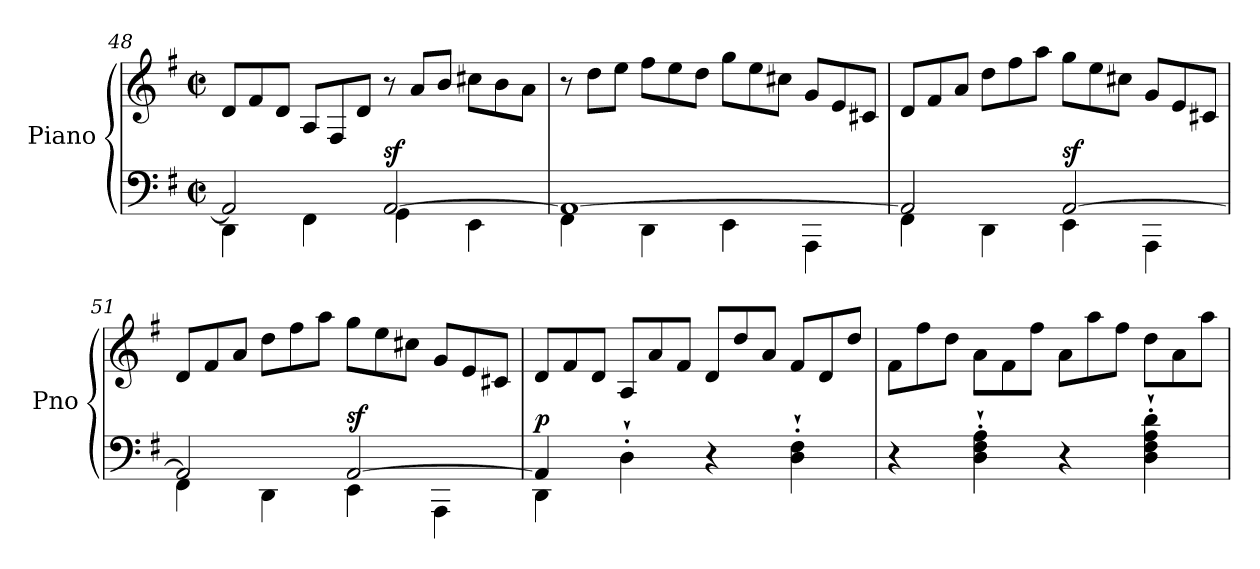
**kern	**kern	**dynam
*part1	*part1	*part1
*staff2	*staff1	*staff1/2
*I"Piano	*	*
*I'Pno	*	*
*clefF4	*clefG2	*
*k[f#]	*k[f#]	*
*G:	*G:	*
*M2/2	*M2/2	*
*met(c|)	*met(c|)	*
=48	=48	=48
*^	*	*
*	*	*Xtuplet	*
2AA/]	4DD\	12d/L	.
.	.	12f#/	.
.	.	12d/J	.
.	4FF#\	12A/L	.
.	.	12F#/	.
.	.	12d/J	.
!	!	!	!LO:DY:a=2
[2AA/	4GG\	12r	sf
.	.	12a/L	.
.	.	12b/J	.
.	4EE\	12cc#X\L	.
.	.	12b\	.
.	.	12a\J	.
!!LO:PB:g=z
=49	=49	=49	=49
1AA_	4FF#\	12r	.
.	.	12dd\L	.
.	.	12ee\J	.
.	4DD\	12ff#\L	.
.	.	12ee\	.
.	.	12dd\J	.
.	4EE\	12gg\L	.
.	.	12ee\	.
.	.	12cc#X\J	.
.	4AAA\	12g/L	.
.	.	12e/	.
.	.	12c#X/J	.
=50	=50	=50	=50
2AA/]	4FF#\	12d/L	.
.	.	12f#/	.
.	.	12a/J	.
.	4DD\	12dd\L	.
.	.	12ff#\	.
.	.	12aa\J	.
!	!	!	!LO:DY:a=2
[2AA/	4EE\	12gg\L	sf
.	.	12ee\	.
.	.	12cc#X\J	.
.	4AAA\	12g/L	.
.	.	12e/	.
.	.	12c#X/J	.
=51	=51	=51	=51
2AA/]	4FF#\	12d/L	.
.	.	12f#/	.
.	.	12a/J	.
.	4DD\	12dd\L	.
.	.	12ff#\	.
.	.	12aa\J	.
!	!	!	!LO:DY:a=2
[2AA/	4EE\	12gg\L	sf
.	.	12ee\	.
.	.	12cc#X\J	.
.	4AAA\	12g/L	.
.	.	12e/	.
.	.	12c#X/J	.
=52	=52	=52	=52
!	!	!	!LO:DY:a=2
4AA/]	4DD\	12d/L	p
.	.	12f#/	.
.	.	12d/J	.
4D`'\	2.ryy	12A/L	.
.	.	12a/	.
.	.	12f#/J	.
4r	.	12d/L	.
.	.	12dd/	.
.	.	12a/J	.
4D\`' 4F#\`'	.	12f#/L	.
.	.	12d/	.
.	.	12dd/J	.
*v	*v	*	*
!!LO:LB:g=z
=53	=53	=53
4r	12f#\L	.
.	12ff#\	.
.	12dd\J	.
4D\`' 4F#\`' 4A\`'	12a\L	.
.	12f#\	.
.	12ff#\J	.
4r	12a\L	.
.	12aa\	.
.	12ff#\J	.
4D\`' 4F#\`' 4A\`' 4d\`'	12dd\L	.
.	12a\	.
.	12aa\J	.
=	=	=
*-	*-	*-
